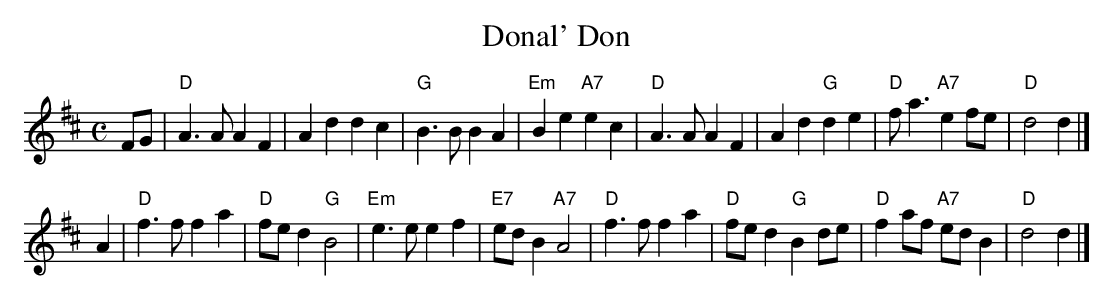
X:1
T: Donal' Don
M: C
L: 1/8
K: D
FG \
| "D"A3A A2F2 | A2d2 d2c2 | "G"B3B B2A2 | "Em"B2e2 "A7"e2c2 \
| "D"A3A A2F2 | A2d2 "G"d2e2 | "D"fa3 "A7"e2fe | "D"d4 d2 |]
A2 \
| "D"f3f f2a2 | "D"fed2 "G"B4 | "Em"e3e e2f2 | "E7"ed B2 "A7"A4 \
| "D"f3f f2a2 | "D"fed2 "G"B2de | "D"f2af "A7"edB2 | "D"d4 d2 |]
